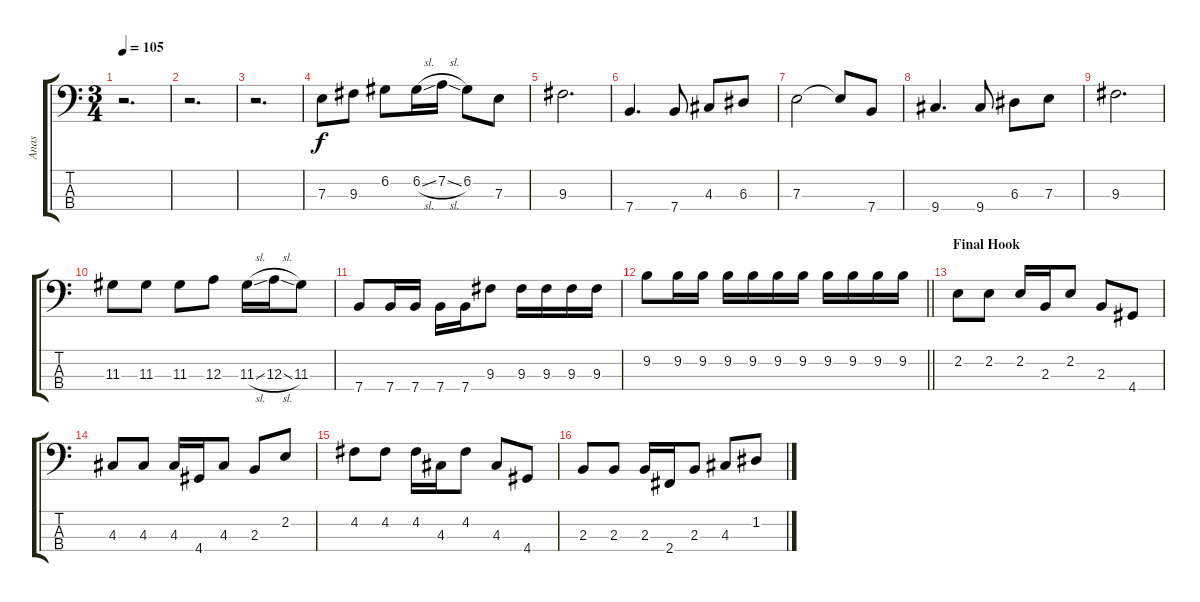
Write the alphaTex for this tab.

\track ("Anas" "Anas") {instrument electricbassfinger}
\staff {score tabs}
\tuning (G2 D2 A1 E1) {hide}
\ts (3 4)
\tempo 105
\clef f4
\ks c
r.2{d dy f} |
r.2{d} |
r.2{d} |
7.3.8 9.3.8 6.2.8 6.2{sl}.16 7.2{sl}.16 6.2.8 7.3.8 |
9.3.2{d} |
7.4.4{d} 7.4.8 4.3.8 6.3.8 |
7.3.2 7.3{t}.8 7.4.8 |
9.4.4{d} 9.4.8 6.3.8 7.3.8 |
9.3.2{d} |
11.3.8 11.3.8 11.3.8 12.3.8 11.3{sl}.16 12.3{sl}.16 11.3.8 |
7.4.8 7.4.16 7.4.16 7.4.16 7.4.16 9.3.8 9.3.16 9.3.16 9.3.16 9.3.16 |
\barLineRight lightlight
9.2.8 9.2.16 9.2.16 9.2.16 9.2.16 9.2.16 9.2.16 9.2.16 9.2.16 9.2.16 9.2.16 |
\section ("" "Final Hook")
2.2.8 2.2.8 2.2.16 2.3.16 2.2.8 2.3.8 4.4.8 |
4.3.8 4.3.8 4.3.16 4.4.16 4.3.8 2.3.8 2.2.8 |
4.2.8 4.2.8 4.2.16 4.3.16 4.2.8 4.3.8 4.4.8 |
2.3.8 2.3.8 2.3.16 2.4.16 2.3.8 4.3.8 1.2.8
